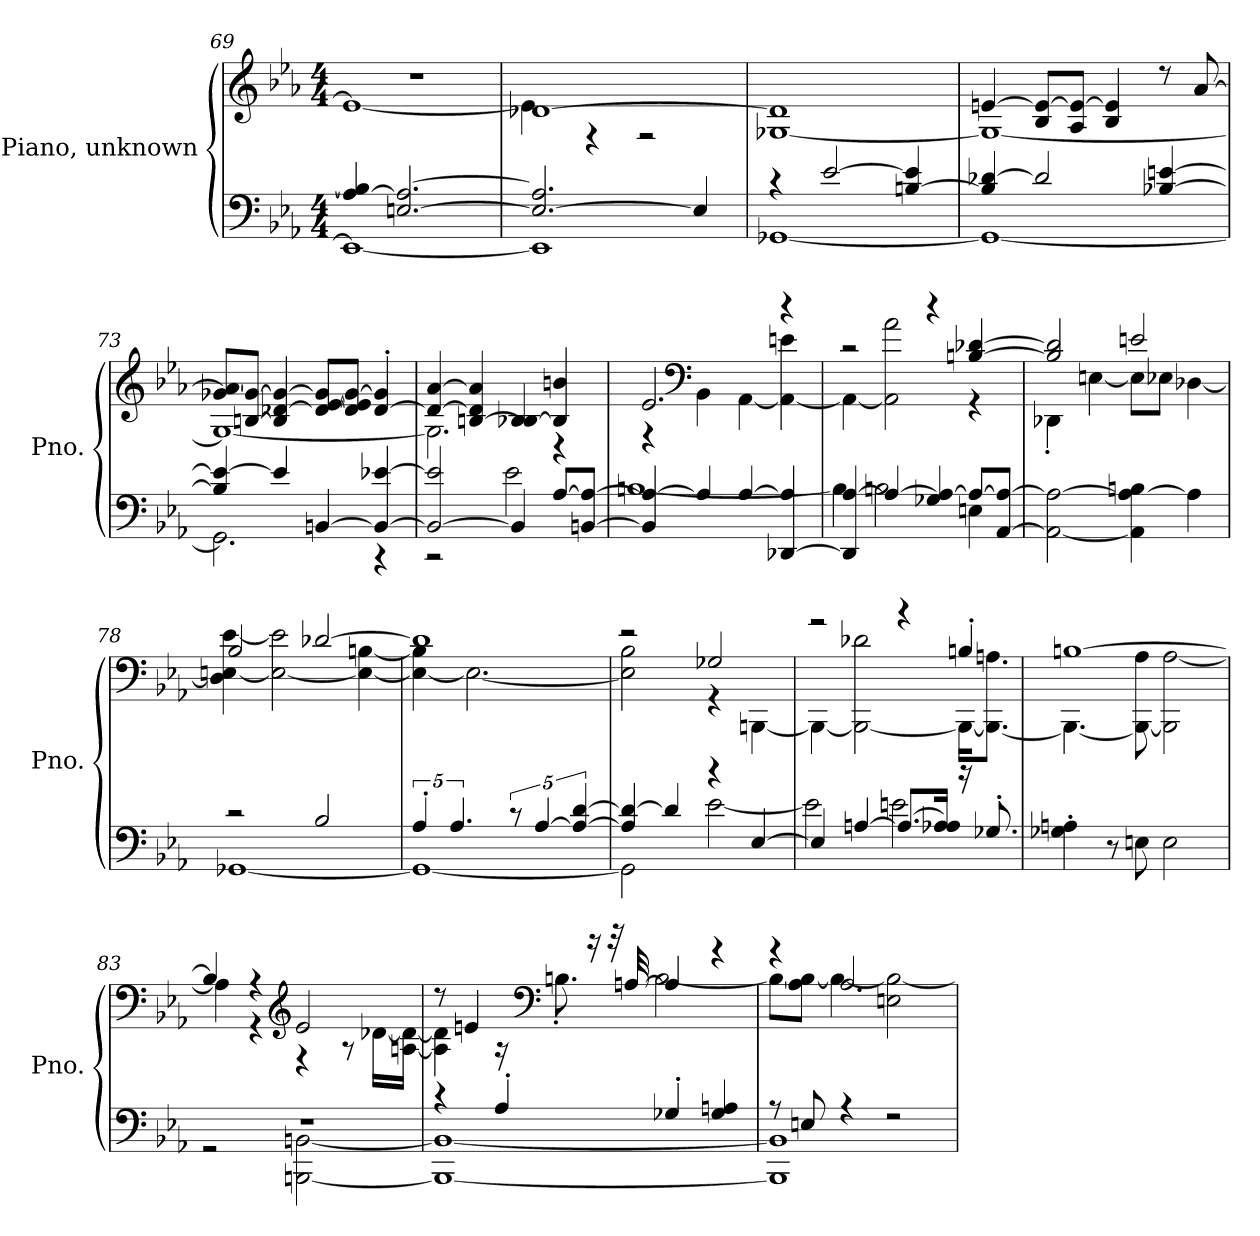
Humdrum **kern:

**kern	**kern
*part1	*part1
*staff2	*staff1
*I"Piano, unknown	*
*I'Pno.	*
*clefF4	*clefG2
*k[b-e-a-]	*k[b-e-a-]
*M4/4	*M4/4
=69	=69
*^	*^
[4A-/ 4B/]	1EE_	1r	1e_
[2.En/ 2.A-/_	.	.	.
=70	=70	=70	=70
2.E/_ 2.A-/]	1EE]	[1d-X	4e\]
.	.	.	4r
.	.	.	2r
4E/]	.	.	.
=71	=71	=71	=71
4r	[1GG-X	1d-]	[1G-X
[2e-/	.	.	.
[4Bn/ 4e-/]	.	.	.
=72	=72	=72	=72
4B/] [4d-X/	1GG-_	[4en/	1G-_
2d-/]	.	8B-/ 8e/_L	.
.	.	8A-/ 8e/_J	.
.	.	4B-/ 4e/]	.
[4B-X/ [4en/	.	8r	.
.	.	[8a-/	.
!!LO:LB:g=z	!!
=73	=73	=73	=73
4B-/] 4e/_	2.GG-\]	[8g-X/ 8a-/]L	1G-_
.	.	[8Bn/ 8g-/_J	.
4e/]	.	4B/] [4d-X/ 4g-/_	.
[4BBn/	.	8d-/_ [8e-/ 8g-/]L	.
.	.	8d-/] 8e-/] [8g-/J	.
4BB/_ [4e-X/	4r	[4d-/' 4g-/]'	.
=74	=74	=74	=74
2BB/_ 2e-/]	2r	4d-/_ [4a-/	2.G-\]
.	.	[4Bn/ 4d-/] 4a-/]	.
4BB/]	2e-\	4B-X/ 4B/_	.
[8A-/L	.	4B/] 4bn/	4r
[8BBn/ 8A-/_J	.	.	.
=75	=75	=75	=75
4BB/] 4A-/_	[1Bn	2.e-/	4r
*	*	*clefF4	*
4A-/]	.	.	4BB-\
[4A-/	.	.	[4AA-\
[4DD-X/ 4A-/]	.	4r	4AA-\_ 4en\
=76	=76	=76	=76
4DD-/] [4A-/	4B\]	2r	4AA-\_
4A-/_	2Bn\	.	2AA-\] 2a-\
4G-X/ 4A-/_	.	4r	.
8A-/L_	4En\	[4Bn/ [4d-X/	4r
[8AA-/ 8A-/_J	.	.	.
*v	*v	*	*
!!LO:LB:g=z	!!
=77	=77	=77
2AA-\_ 2A-\_	2B/] 2d-/]	4DD-X'\
.	.	[4En\
4AA-\] 4A-\_ 4Bn\	2en/	8E\L]
.	.	8E-X\J
4A-\]	.	[4D-X\
=78	=78	=78
*^	*	*
2r	[1GG-X	2B-/	4D-\] [4En\ [4e-\
.	.	.	2E\_ 2e-\]
2B-/	.	[2d-X/	.
.	.	.	4E\_ [4Bn\
=79	=79	=79	=79
5A-'/	1GG-_	1d-]	4E\_ 4B\]
5.A-/	.	.	.
.	.	.	2.E\_
10r	.	.	.
[5A-/	.	.	.
5A-/_ [5d/	.	.	.
=80	=80	=80	=80
4A-/] 4d/_	2GG-\]	2r	2E\] 2B-\
4d/]	.	.	.
4r	[2e-\	2G-X/	4r
[4E-/	.	.	[4BBBn\
=81	=81	=81	=81
4E-/]	2e-\]	2r	4BBB\_
[4An/	.	.	2BBB\_ 2d-X\
8.A/L_	2en\	4r	.
16A-X/ 16A/]Jk	.	.	.
16r	.	4Bn'/	16BBB\KL_
8.G-X'/	.	.	8.BBB\_ 8.An\J
*v	*v	*	*
!!LO:PB:g=z	!!
=82	=82	=82
4G-X\' 4An\'	[1Bn	4.BBB\_
8r	.	.
8En\	.	8BBB\_ 8A-\
2E\	.	2BBB\] [2A-\
=83	=83	=83
*^	*	*
1r	2r	4B/]	4A-\]
.	.	4r	4r
*	*	*clefG2	*
.	[2BBBn\ [2BBn\	2e-/	4r
.	.	.	8r
.	.	.	[16d-X\LL
.	.	.	[16An\ 16d-\_JJ
=84	=84	=84	=84
4r	1BBB_ 1BB_	8r	4A\] 4d-\]
.	.	4en/	.
4A-'/	.	.	16r
*	*	*clefF4	*
.	.	.	8.Bn'\
.	.	16r	.
.	.	32r	.
.	.	[32An/	.
4G-X'/	.	4A/]	[2B\
4G-/ 4An/	.	4r	.
=85	=85	=85	=85
8r	1BBB] 1BB]	4r	8B\L_
8En/	.	.	8A-\ 8B\_J
4r	.	2.A-/	4B\_
2r	.	.	2En\ 2B\_
*v	*v	*	*
*	*v	*v
=	=
*-	*-
